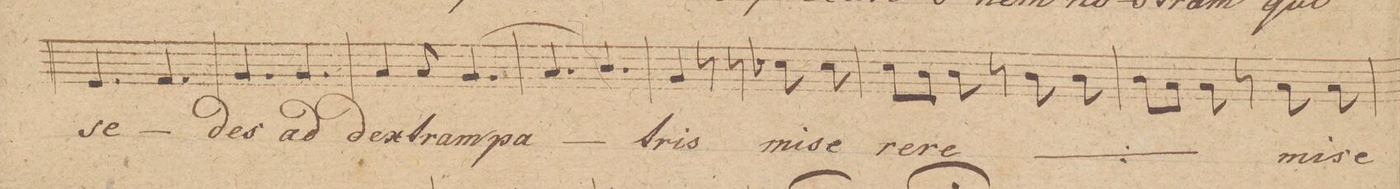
**kern	**text	**dynam
*I"Tenore 2do	*	*
*clefC4	*	*
*k[]	*	*
*M6/8	*	*
4.D/	se-	.
4.E/	.	.
=58	=58	=58
4.F/	-des	.
4.F/	ad	.
=59	=59	=59
4G/	dex-	.
8G/	-tram	.
(>4.F/	pa-	.
=60	=60	=60
4.G/	.	.
4.A/)	.	.
=61	=61	=61
4F/	-tris	.
8r	.	.
8r	.	.
8B-X\	mi-	.
8B-\	-se-	.
=62	=62	=62
8B\L	-re-	.
8A\J	.	.
8A\	-re	.
8r	.	.
*	*ij	*
8A\	mi-	.
8A\	-se-	.
=63	=63	=63
8A\L	-re-	.
8G\J	.	.
8G\	-re	.
*	*Xij	*
8r	.	.
8G\	mi-	.
8G\	-se-	.
=64	=64	=64
*-	*-	*-
